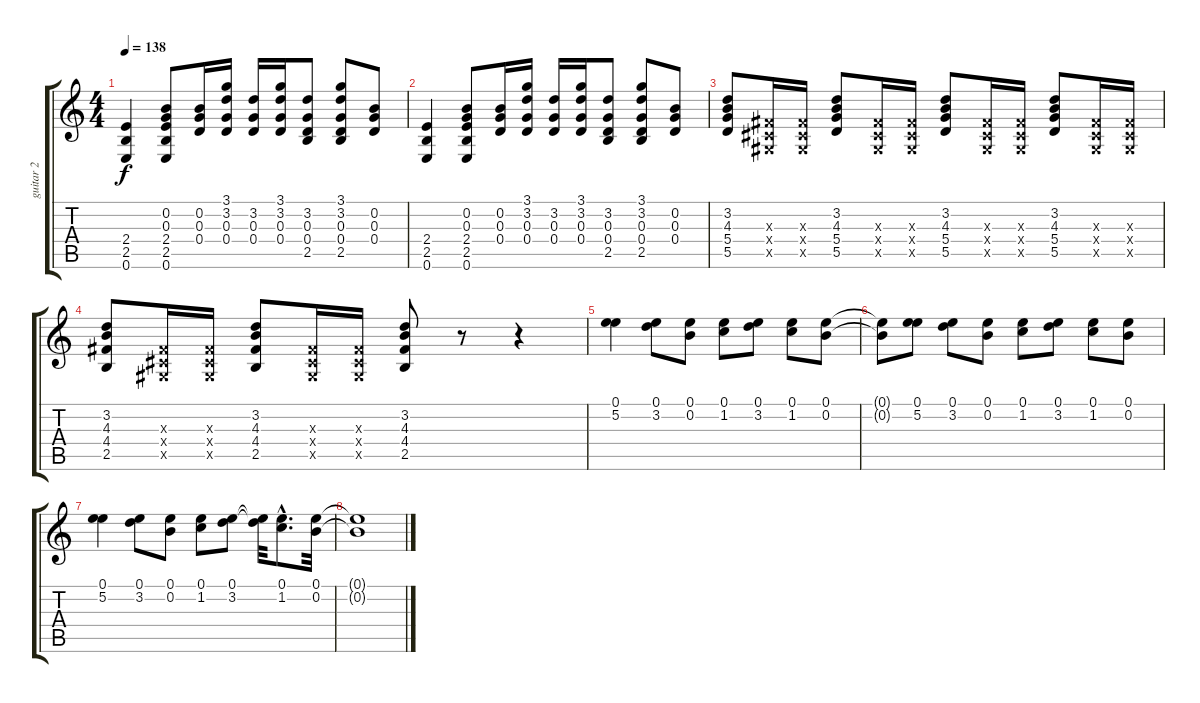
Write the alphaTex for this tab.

\track ("guitar 2" "guitar 2") {instrument acousticguitarsteel}
\staff {score tabs}
\tuning (E4 B3 G3 D3 A2 E2) {hide}
\ts (4 4)
\tempo 138
\clef g2
\ks c
(2.4 2.5 0.6).4{dy f} (0.2 0.3 2.4 2.5 0.6).8 (0.2 0.3 0.4).16 (3.1 3.2 0.3 0.4).16 (3.2 0.3 0.4).16 (3.1 3.2 0.3 0.4).16 (3.2 0.3 0.4 2.5).8 (3.1 3.2 0.3 0.4 2.5).8 (0.2 0.3 0.4).8 |
(2.4 2.5 0.6).4 (0.2 0.3 2.4 2.5 0.6).8 (0.2 0.3 0.4).16 (3.1 3.2 0.3 0.4).16 (3.2 0.3 0.4).16 (3.1 3.2 0.3 0.4).16 (3.2 0.3 0.4 2.5).8 (3.1 3.2 0.3 0.4 2.5).8 (0.2 0.3 0.4).8 |
(3.2 4.3 5.4 5.5).8 (-1.3{x} -1.4{x} -1.5{x}).16 (-1.3{x} -1.4{x} -1.5{x}).16 (3.2 4.3 5.4 5.5).8 (-1.3{x} -1.4{x} -1.5{x}).16 (-1.3{x} -1.4{x} -1.5{x}).16 (3.2 4.3 5.4 5.5).8 (-1.3{x} -1.4{x} -1.5{x}).16 (-1.3{x} -1.4{x} -1.5{x}).16 (3.2 4.3 5.4 5.5).8 (-1.3{x} -1.4{x} -1.5{x}).16 (-1.3{x} -1.4{x} -1.5{x}).16 |
(3.2 4.3 4.4 2.5).8 (-1.3{x} -1.4{x} -1.5{x}).16 (-1.3{x} -1.4{x} -1.5{x}).16 (3.2 4.3 4.4 2.5).8 (-1.3{x} -1.4{x} -1.5{x}).16 (-1.3{x} -1.4{x} -1.5{x}).16 (3.2 4.3 4.4 2.5).8 r.8 r.4 |
(0.1 5.2).4 (0.1 3.2).8 (0.1 0.2).8 (0.1 1.2).8 (0.1 3.2).8 (0.1 1.2).8 (0.1 0.2).8 |
(0.1{t} 0.2{t}).8 (0.1 5.2).8 (0.1 3.2).8 (0.1 0.2).8 (0.1 1.2).8 (0.1 3.2).8 (0.1 1.2).8 (0.1 0.2).8 |
(0.1 5.2).4 (0.1 3.2).8 (0.1 0.2).8 (0.1 1.2).8 (0.1 3.2).8 (0.1{t} 3.2{t}).32 (0.1{hac} 1.2{hac}).8{d} (0.1 0.2).32 |
(0.1{t} 0.2{t}).1
